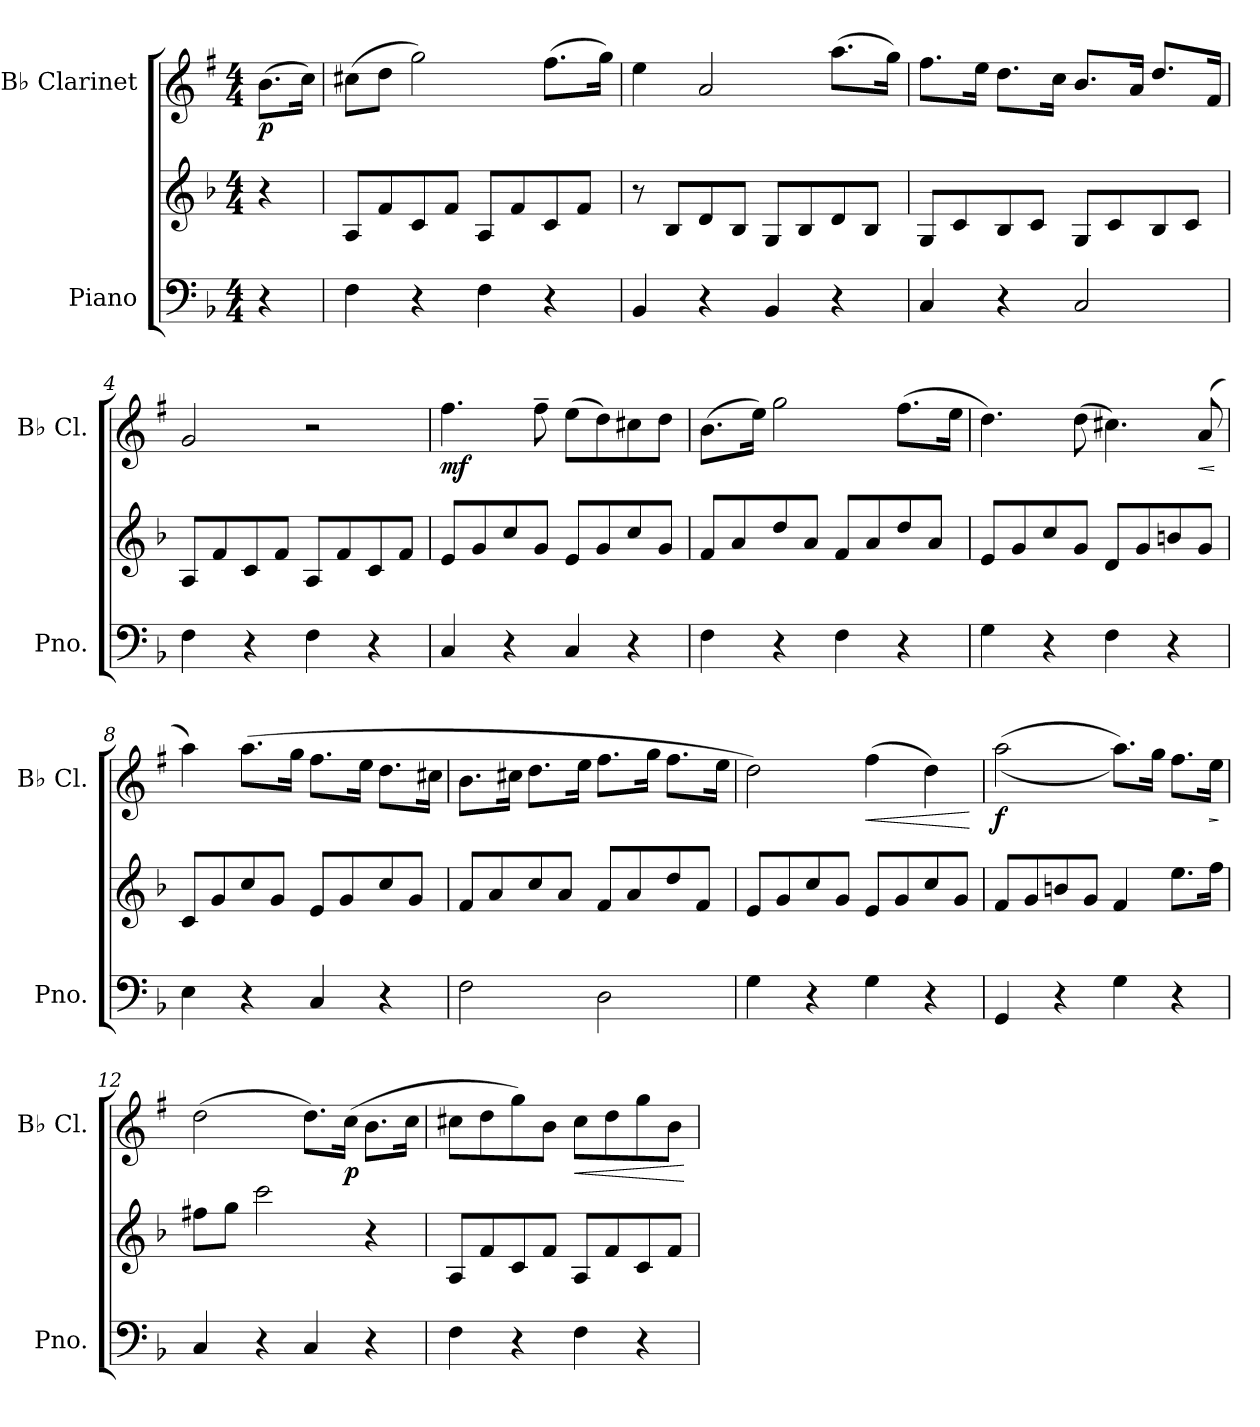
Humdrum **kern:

**kern	**kern	**kern	**dynam
*part2	*part2	*part1	*part1
*staff3	*staff2	*staff1	*staff1
*I"Piano	*	*I"B♭ Clarinet	*
*I'Pno.	*	*I'B♭ Cl.	*
*clefF4	*clefG2	*clefG2	*
*	*	*ITrd1c2	*
*k[b-]	*k[b-]	*k[b-]	*
*M4/4	*M4/4	*M4/4	*
*MM76	*MM76	*MM76	*
=	=	=	=
!	!	!	!LO:DY:b
4r	4r	(8.a\L	p
.	.	16b-\Jk)	.
=1	=1	=1	=1
4F\	8A/L	(8bn\L	.
.	8f/	8cc\J	.
4r	8c/	2ff\)	.
.	8f/J	.	.
4F\	8A/L	.	.
.	8f/	.	.
4r	8c/	(8.ee\L	.
.	8f/J	.	.
.	.	16ff\Jk)	.
=2	=2	=2	=2
4BB-/	8r	4dd\	.
.	8B-/L	.	.
4r	8d/	2g/	.
.	8B-/J	.	.
4BB-/	8G/L	.	.
.	8B-/	.	.
4r	8d/	(8.gg\L	.
.	8B-/J	.	.
.	.	16ff\Jk)	.
=3	=3	=3	=3
4C/	8G/L	8.ee\L	.
.	8c/	.	.
.	.	16dd\Jk	.
4r	8B-/	8.cc\L	.
.	8c/J	.	.
.	.	16b-\Jk	.
2C/	8G/L	8.a/L	.
.	8c/	.	.
.	.	16g/Jk	.
.	8B-/	8.cc/L	.
.	8c/J	.	.
.	.	16e/Jk	.
!!LO:LB:g=z
=4	=4	=4	=4
4F\	8A/L	2f/	.
.	8f/	.	.
4r	8c/	.	.
.	8f/J	.	.
4F\	8A/L	2r	.
.	8f/	.	.
4r	8c/	.	.
.	8f/J	.	.
=5	=5	=5	=5
!	!	!	!LO:DY:b
4C/	8e/L	4.ee\	mf
.	8g/	.	.
4r	8cc/	.	.
.	8g/J	8ee~\	.
4C/	8e/L	(8dd\L	.
.	8g/	8cc\)	.
4r	8cc/	8bn\	.
.	8g/J	8cc\J	.
=6	=6	=6	=6
4F\	8f/L	(8.a\L	.
.	8a/	.	.
.	.	16dd\Jk)	.
4r	8dd/	2ff\	.
.	8a/J	.	.
4F\	8f/L	.	.
.	8a/	.	.
4r	8dd/	(8.ee\L	.
.	8a/J	.	.
.	.	16dd\Jk	.
=7	=7	=7	=7
4G\	8e/L	4.cc\)	.
.	8g/	.	.
4r	8cc/	.	.
.	8g/J	(8cc\	.
4F\	8d/L	4.bn\)	.
.	8g/	.	.
4r	8bn/	.	.
!	!	!	!LO:HP:b
.	8g/J	(8g/	<
.	.	.	[
!!LO:LB:g=z
=8	=8	=8	=8
4E\	8c/L	4gg\)	.
.	8g/	.	.
4r	8cc/	(8.gg\L	.
.	8g/J	.	.
.	.	16ff\Jk	.
4C/	8e/L	8.ee\L	.
.	8g/	.	.
.	.	16dd\Jk	.
4r	8cc/	8.cc\L	.
.	8g/J	.	.
.	.	16bn\Jk	.
=9	=9	=9	=9
2F\	8f/L	8.a\L	.
.	8a/	.	.
.	.	16bn\Jk	.
.	8cc/	8.cc\L	.
.	8a/J	.	.
.	.	16dd\Jk	.
2D\	8f/L	8.ee\L	.
.	8a/	.	.
.	.	16ff\Jk	.
.	8dd/	8.ee\L	.
.	8f/J	.	.
.	.	16dd\Jk	.
=10	=10	=10	=10
4G\	8e/L	2cc\)	.
.	8g/	.	.
4r	8cc/	.	.
.	8g/J	.	.
!	!	!	!LO:HP:b
4G\	8e/L	(4ee\	<
.	8g/	.	.
4r	8cc/	4cc\)	.
.	8g/J	.	.
.	.	.	[
=11	=11	=11	=11
!	!	!	!LO:DY:b
4GG/	8f/L	((2gg\	f
.	8g/	.	.
4r	8bn/	.	.
.	8g/J	.	.
4G\	4f/	8.gg\L))	.
.	.	16ff\Jk	.
4r	8.ee\L	8.ee\L	.
!	!	!	!LO:HP:b
.	16ff\Jk	16dd\Jk	>
.	.	.	]
!!LO:PB:g=z
=12	=12	=12	=12
4C/	8ff#X\L	(2cc\	.
.	8gg\J	.	.
4r	2ccc\	.	.
4C/	.	8.cc\L)	.
!	!	!	!LO:DY:b
.	.	(16b-\Jk	p
4r	4r	8.a\L	.
.	.	16b-\Jk	.
=13	=13	=13	=13
4F\	8A/L	8bn\L	.
.	8f/	8cc\	.
4r	8c/	8ff\)	.
.	8f/J	8a\J	.
!	!	!	!LO:HP:b
4F\	8A/L	8b\L	<
.	8f/	8cc\	.
4r	8c/	8ff\	.
.	8f/J	8a\J	.
.	.	.	[
=	=	=	=
*-	*-	*-	*-
